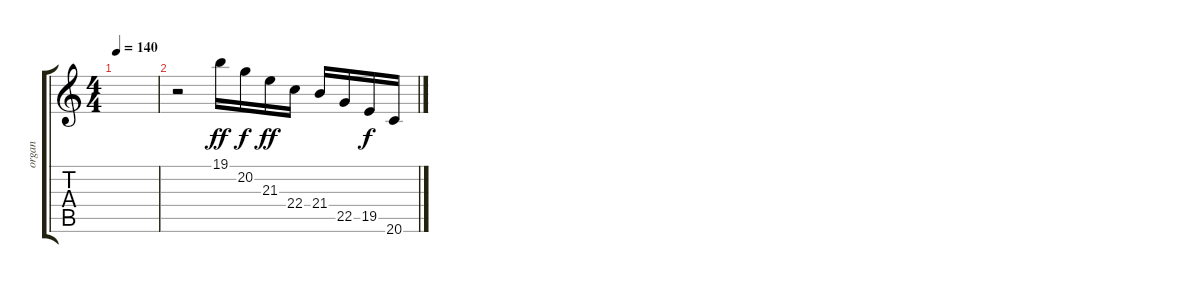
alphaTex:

\track ("organ" "organ") {instrument churchorgan}
\staff {score tabs}
\tuning (E4 B3 G3 D3 A2 E2) {hide}
\ts (4 4)
\tempo 140
\clef g2
\ks c
|
r.2 19.1.16{dy ff balance 16} 20.2.16{dy f balance 14} 21.3.16{dy ff balance 12} 22.4.16{balance 10} 21.4.16{balance 8} 22.5.16{balance 6} 19.5.16{dy f balance 4} 20.6.16{balance 2}
